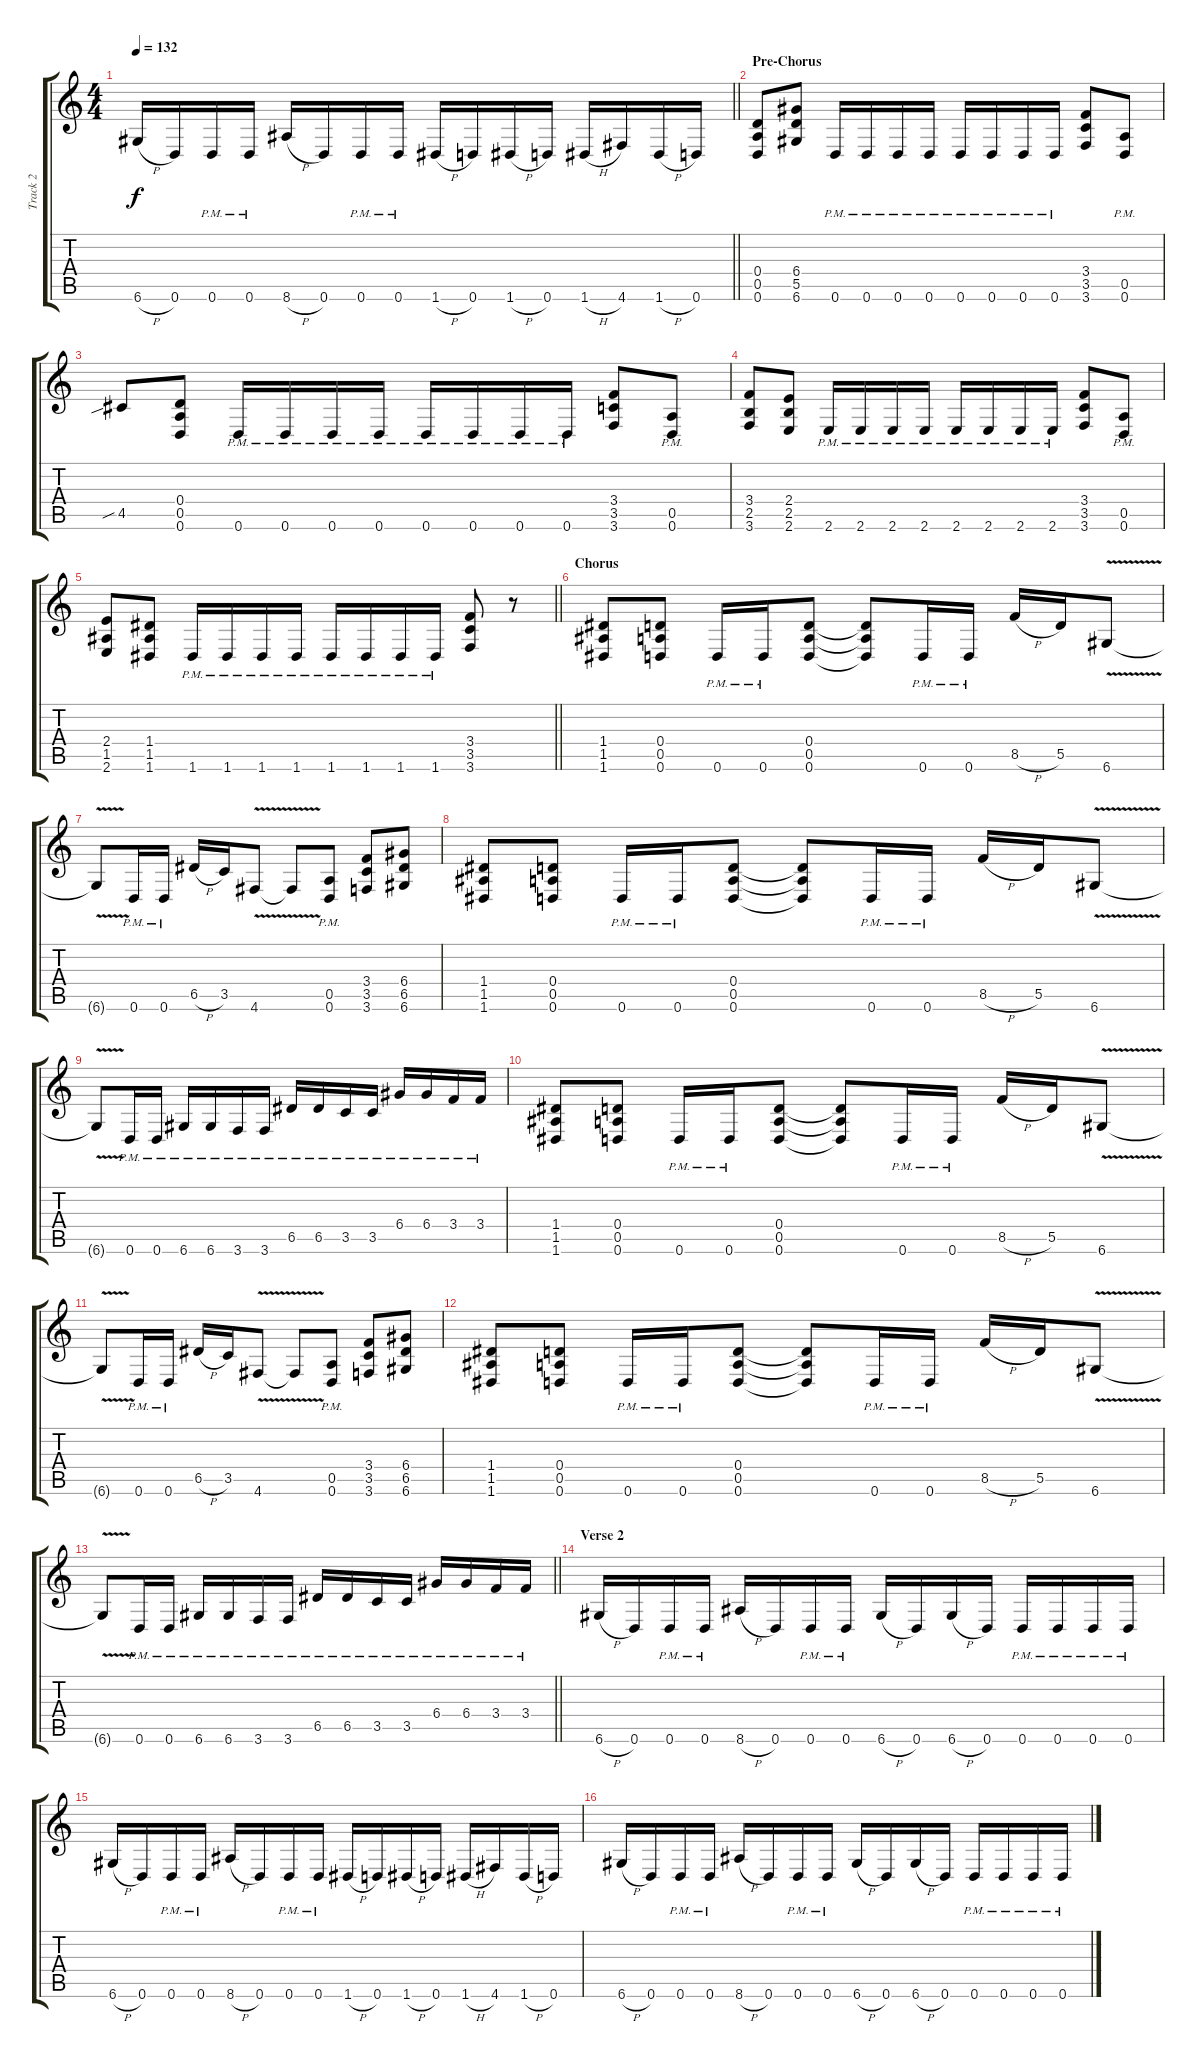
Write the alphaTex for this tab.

\track ("Track 2" "Track 2") {instrument overdrivenguitar}
\staff {score tabs}
\tuning (E4 B3 G3 D3 A2 D2) {hide}
\ts (4 4)
\tempo 132
\clef g2
\barLineRight lightlight
\ks c
6.6{h}.16{dy f} 0.6.16 0.6{pm}.16 0.6{pm}.16 8.6{h}.16 0.6.16 0.6{pm}.16 0.6{pm}.16 1.6{h}.16 0.6.16 1.6{h}.16 0.6.16 1.6{h}.16 4.6.16 1.6{h}.16 0.6.16 |
\section ("" "Pre-Chorus")
(0.4 0.5 0.6).8 (6.4 5.5 6.6).8 0.6{pm}.16 0.6{pm}.16 0.6{pm}.16 0.6{pm}.16 0.6{pm}.16 0.6{pm}.16 0.6{pm}.16 0.6{pm}.16 (3.4 3.5 3.6).8 (0.5{pm} 0.6{pm}).8 |
4.5{sib}.8 (0.4 0.5 0.6).8 0.6{pm}.16 0.6{pm}.16 0.6{pm}.16 0.6{pm}.16 0.6{pm}.16 0.6{pm}.16 0.6{pm}.16 0.6{pm}.16 (3.4 3.5 3.6).8 (0.5{pm} 0.6{pm}).8 |
(3.4 2.5 3.6).8 (2.4 2.5 2.6).8 2.6{pm}.16 2.6{pm}.16 2.6{pm}.16 2.6{pm}.16 2.6{pm}.16 2.6{pm}.16 2.6{pm}.16 2.6{pm}.16 (3.4 3.5 3.6).8 (0.5{pm} 0.6{pm}).8 |
\barLineRight lightlight
(2.4 1.5 2.6).8 (1.4 1.5 1.6).8 1.6{pm}.16 1.6{pm}.16 1.6{pm}.16 1.6{pm}.16 1.6{pm}.16 1.6{pm}.16 1.6{pm}.16 1.6{pm}.16 (3.4 3.5 3.6).8 r.8 |
\section ("" "Chorus")
(1.4 1.5 1.6).8 (0.4 0.5 0.6).8 0.6{pm}.16 0.6{pm}.16 (0.4 0.5 0.6).8 (0.4{t} 0.5{t} 0.6{t}).8 0.6{pm}.16 0.6{pm}.16 8.5{h}.16 5.5.16 6.6{v}.8 |
6.6{t}.8 0.6{pm}.16 0.6{pm}.16 6.5{h}.16 3.5.16 4.6{v}.8 4.6{t}.8 (0.5{pm} 0.6{pm}).8 (3.4 3.5 3.6).8 (6.4 6.5 6.6).8 |
(1.4 1.5 1.6).8 (0.4 0.5 0.6).8 0.6{pm}.16 0.6{pm}.16 (0.4 0.5 0.6).8 (0.4{t} 0.5{t} 0.6{t}).8 0.6{pm}.16 0.6{pm}.16 8.5{h}.16 5.5.16 6.6{v}.8 |
6.6{t}.8 0.6{pm}.16 0.6{pm}.16 6.6{pm}.16 6.6{pm}.16 3.6{pm}.16 3.6{pm}.16 6.5{pm}.16 6.5{pm}.16 3.5{pm}.16 3.5{pm}.16 6.4{pm}.16 6.4{pm}.16 3.4{pm}.16 3.4{pm}.16 |
(1.4 1.5 1.6).8 (0.4 0.5 0.6).8 0.6{pm}.16 0.6{pm}.16 (0.4 0.5 0.6).8 (0.4{t} 0.5{t} 0.6{t}).8 0.6{pm}.16 0.6{pm}.16 8.5{h}.16 5.5.16 6.6{v}.8 |
6.6{t}.8 0.6{pm}.16 0.6{pm}.16 6.5{h}.16 3.5.16 4.6{v}.8 4.6{t}.8 (0.5{pm} 0.6{pm}).8 (3.4 3.5 3.6).8 (6.4 6.5 6.6).8 |
(1.4 1.5 1.6).8 (0.4 0.5 0.6).8 0.6{pm}.16 0.6{pm}.16 (0.4 0.5 0.6).8 (0.4{t} 0.5{t} 0.6{t}).8 0.6{pm}.16 0.6{pm}.16 8.5{h}.16 5.5.16 6.6{v}.8 |
\barLineRight lightlight
6.6{t}.8 0.6{pm}.16 0.6{pm}.16 6.6{pm}.16 6.6{pm}.16 3.6{pm}.16 3.6{pm}.16 6.5{pm}.16 6.5{pm}.16 3.5{pm}.16 3.5{pm}.16 6.4{pm}.16 6.4{pm}.16 3.4{pm}.16 3.4{pm}.16 |
\section ("" "Verse 2")
6.6{h}.16 0.6.16 0.6{pm}.16 0.6{pm}.16 8.6{h}.16 0.6.16 0.6{pm}.16 0.6{pm}.16 6.6{h}.16 0.6.16 6.6{h}.16 0.6.16 0.6{pm}.16 0.6{pm}.16 0.6{pm}.16 0.6{pm}.16 |
6.6{h}.16 0.6.16 0.6{pm}.16 0.6{pm}.16 8.6{h}.16 0.6.16 0.6{pm}.16 0.6{pm}.16 1.6{h}.16 0.6.16 1.6{h}.16 0.6.16 1.6{h}.16 4.6.16 1.6{h}.16 0.6.16 |
6.6{h}.16 0.6.16 0.6{pm}.16 0.6{pm}.16 8.6{h}.16 0.6.16 0.6{pm}.16 0.6{pm}.16 6.6{h}.16 0.6.16 6.6{h}.16 0.6.16 0.6{pm}.16 0.6{pm}.16 0.6{pm}.16 0.6{pm}.16
